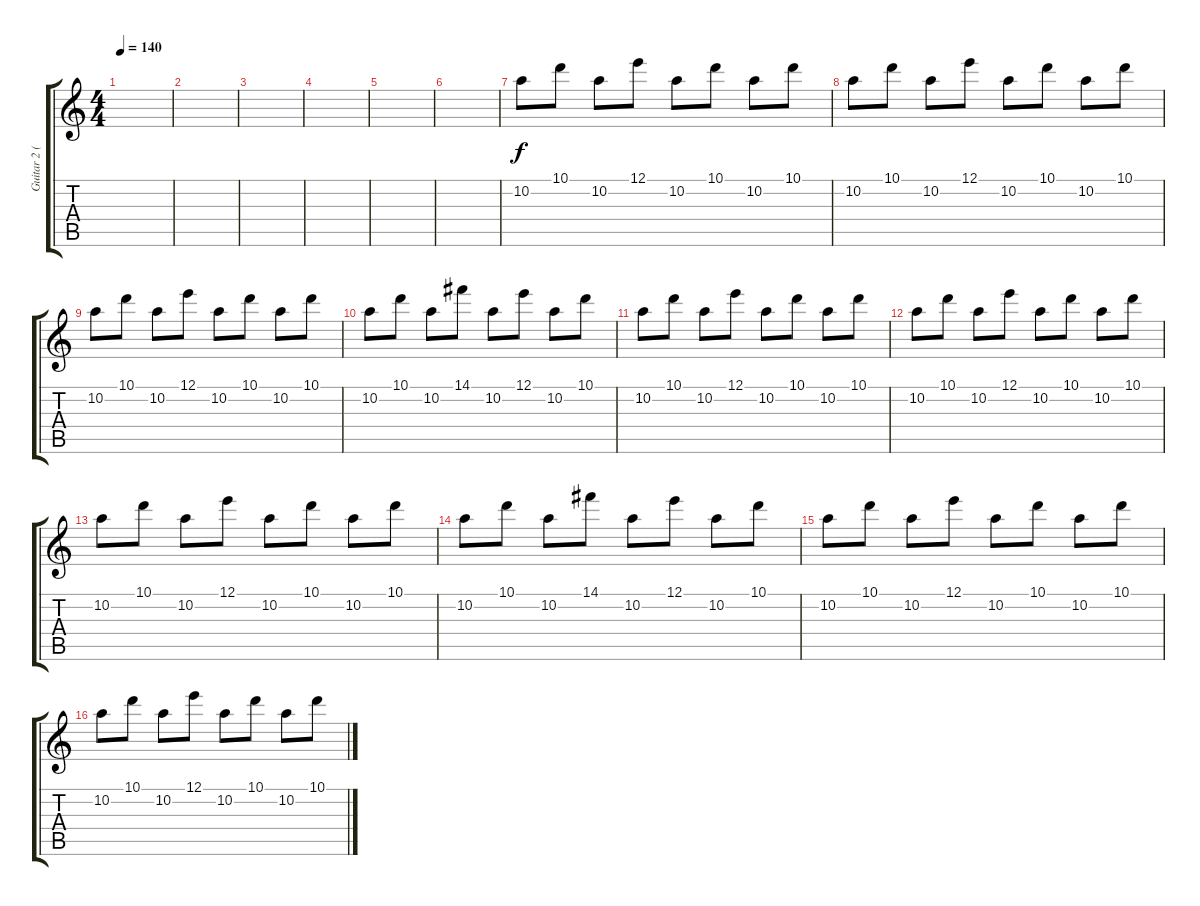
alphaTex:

\track ("Guitar 2 (Distortion)" "Guitar 2 (") {instrument distortionguitar}
\staff {score tabs}
\tuning (E4 B3 G3 D3 A2 E2) {hide}
\ts (4 4)
\tempo 140
\clef g2
\ks c
|
|
|
|
|
|
10.2.8 10.1.8 10.2.8 12.1.8 10.2.8 10.1.8 10.2.8 10.1.8 |
10.2.8 10.1.8 10.2.8 12.1.8 10.2.8 10.1.8 10.2.8 10.1.8 |
10.2.8 10.1.8 10.2.8 12.1.8 10.2.8 10.1.8 10.2.8 10.1.8 |
10.2.8 10.1.8 10.2.8 14.1.8 10.2.8 12.1.8 10.2.8 10.1.8 |
10.2.8 10.1.8 10.2.8 12.1.8 10.2.8 10.1.8 10.2.8 10.1.8 |
10.2.8 10.1.8 10.2.8 12.1.8 10.2.8 10.1.8 10.2.8 10.1.8 |
10.2.8 10.1.8 10.2.8 12.1.8 10.2.8 10.1.8 10.2.8 10.1.8 |
10.2.8 10.1.8 10.2.8 14.1.8 10.2.8 12.1.8 10.2.8 10.1.8 |
10.2.8 10.1.8 10.2.8 12.1.8 10.2.8 10.1.8 10.2.8 10.1.8 |
10.2.8 10.1.8 10.2.8 12.1.8 10.2.8 10.1.8 10.2.8 10.1.8
